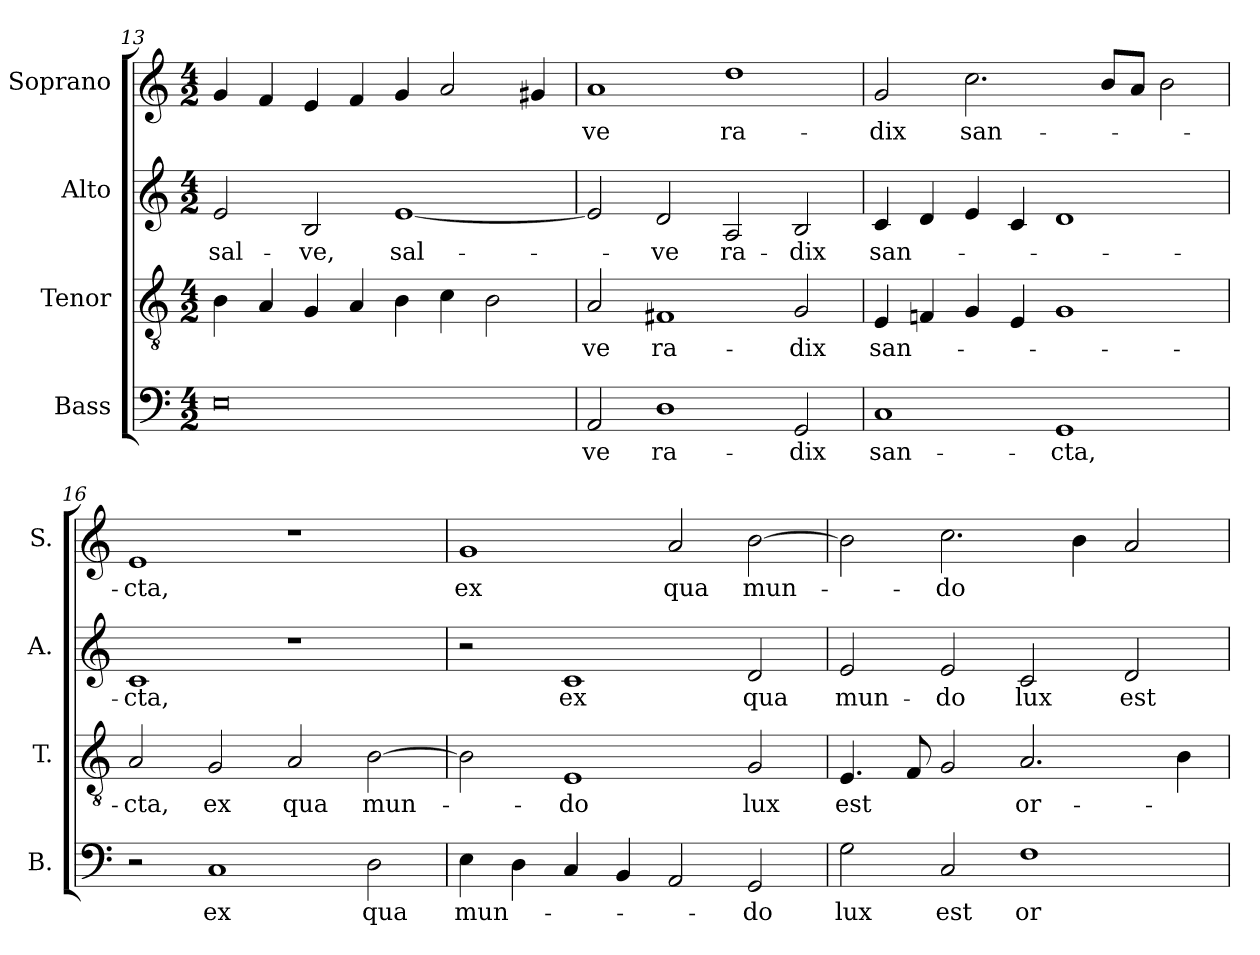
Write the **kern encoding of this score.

**kern	**text	**kern	**text	**kern	**text	**kern	**text
*part4	*part4	*part3	*part3	*part2	*part2	*part1	*part1
*staff4	*staff4	*staff3	*staff3	*staff2	*staff2	*staff1	*staff1
*I"Bass	*	*I"Tenor	*	*I"Alto	*	*I"Soprano	*
*I'B.	*	*I'T.	*	*I'A.	*	*I'S.	*
*clefF4	*	*clefGv2	*	*clefG2	*	*clefG2	*
*	*	*ITrd7c12	*	*	*	*	*
*k[]	*	*k[]	*	*k[]	*	*k[]	*
*C:	*	*C:	*	*C:	*	*C:	*
*M4/2	*	*M4/2	*	*M4/2	*	*M4/2	*
=13	=13	=13	=13	=13	=13	=13	=13
!	!	!	!	!	!LO:LY:b:color=#000000	!	!
0Ei	.	4BBi\	.	2ei/	sal-	4gi/	.
.	.	4AAi/	.	.	.	4fi/	.
!	!	!	!	!	!LO:LY:b:color=#000000	!	!
.	.	4GGi/	.	2Bi/	-ve,	4ei/	.
.	.	4AAi/	.	.	.	4fi/	.
!	!	!	!	!	!LO:LY:b:color=#000000	!	!
.	.	4BBi\	.	[1ei	sal-	4gi/	.
.	.	4Ci\	.	.	.	2ai/	.
.	.	2BBi\	.	.	.	.	.
.	.	.	.	.	.	4g#Xi/	.
=14	=14	=14	=14	=14	=14	=14	=14
!	!LO:LY:b:color=#000000	!	!	!	!	!	!
!	!	!	!LO:LY:b:color=#000000	!	!	!	!
!	!	!	!	!	!	!	!LO:LY:b:color=#000000
2AAi/	-ve	2AAi/	-ve	2ei/]	.	1ai	-ve
!	!LO:LY:b:color=#000000	!	!	!	!	!	!
!	!	!	!LO:LY:b:color=#000000	!	!	!	!
!	!	!	!	!	!LO:LY:b:color=#000000	!	!
1Di	ra-	1FF#Xi	ra-	2di/	-ve	.	.
!	!	!	!	!	!LO:LY:b:color=#000000	!	!
!	!	!	!	!	!	!	!LO:LY:b:color=#000000
.	.	.	.	2Ai/	ra-	1ddi	ra-
!	!LO:LY:b:color=#000000	!	!	!	!	!	!
!	!	!	!LO:LY:b:color=#000000	!	!	!	!
!	!	!	!	!	!LO:LY:b:color=#000000	!	!
2GGi/	-dix	2GGi/	-dix	2Bi/	-dix	.	.
!!LO:LB:g=z
=15	=15	=15	=15	=15	=15	=15	=15
!	!LO:LY:b:color=#000000	!	!	!	!	!	!
!	!	!	!LO:LY:b:color=#000000	!	!	!	!
!	!	!	!	!	!LO:LY:b:color=#000000	!	!
!	!	!	!	!	!	!	!LO:LY:b:color=#000000
1Ci	san-	4EEi/	san-	4ci/	san-	2gi/	-dix
.	.	4FFni/	.	4di/	.	.	.
!	!	!	!	!	!	!	!LO:LY:b:color=#000000
.	.	4GGi/	.	4ei/	.	2.cci\	san-
.	.	4EEi/	.	4ci/	.	.	.
!	!LO:LY:b:color=#000000	!	!	!	!	!	!
1GGi	-cta,	1GGi	.	1di	.	.	.
.	.	.	.	.	.	8bi/L	.
.	.	.	.	.	.	8ai/J	.
.	.	.	.	.	.	2bi\	.
=16	=16	=16	=16	=16	=16	=16	=16
!	!	!	!LO:LY:b:color=#000000	!	!	!	!
!	!	!	!	!	!LO:LY:b:color=#000000	!	!
!	!	!	!	!	!	!	!LO:LY:b:color=#000000
2r	.	2AAi/	-cta,	1ci	-cta,	1ei	-cta,
!	!LO:LY:b:color=#000000	!	!	!	!	!	!
!	!	!	!LO:LY:b:color=#000000	!	!	!	!
1Ci	ex	2GGi/	ex	.	.	.	.
!	!	!	!LO:LY:b:color=#000000	!	!	!	!
.	.	2AAi/	qua	1r	.	1r	.
!	!LO:LY:b:color=#000000	!	!	!	!	!	!
!	!	!	!LO:LY:b:color=#000000	!	!	!	!
2Di\	qua	[2BBi\	mun-	.	.	.	.
=17	=17	=17	=17	=17	=17	=17	=17
!	!LO:LY:b:color=#000000	!	!	!	!	!	!
!	!	!	!	!	!	!	!LO:LY:b:color=#000000
4Ei\	mun-	2BBi\]	.	2r	.	1gi	ex
4Di\	.	.	.	.	.	.	.
!	!	!	!LO:LY:b:color=#000000	!	!	!	!
!	!	!	!	!	!LO:LY:b:color=#000000	!	!
4Ci/	.	1EEi	-do	1ci	ex	.	.
4BBi/	.	.	.	.	.	.	.
!	!	!	!	!	!	!	!LO:LY:b:color=#000000
2AAi/	.	.	.	.	.	2ai/	qua
!	!LO:LY:b:color=#000000	!	!	!	!	!	!
!	!	!	!LO:LY:b:color=#000000	!	!	!	!
!	!	!	!	!	!LO:LY:b:color=#000000	!	!
!	!	!	!	!	!	!	!LO:LY:b:color=#000000
2GGi/	-do	2GGi/	lux	2di/	qua	[2bi\	mun-
=18	=18	=18	=18	=18	=18	=18	=18
!	!LO:LY:b:color=#000000	!	!	!	!	!	!
!	!	!	!LO:LY:b:color=#000000	!	!	!	!
!	!	!	!	!	!LO:LY:b:color=#000000	!	!
2Gi\	lux	4.EEi/	est	2ei/	mun-	2bi\]	.
.	.	8FFi/	.	.	.	.	.
!	!LO:LY:b:color=#000000	!	!	!	!	!	!
!	!	!	!	!	!LO:LY:b:color=#000000	!	!
!	!	!	!	!	!	!	!LO:LY:b:color=#000000
2Ci/	est	2GGi/	.	2ei/	-do	2.cci\	-do
!	!LO:LY:b:color=#000000	!	!	!	!	!	!
!	!	!	!LO:LY:b:color=#000000	!	!	!	!
!	!	!	!	!	!LO:LY:b:color=#000000	!	!
1Fi	or-	2.AAi/	or-	2ci/	lux	.	.
.	.	.	.	.	.	4bi\	.
!	!	!	!	!	!LO:LY:b:color=#000000	!	!
.	.	.	.	2di/	est	2ai/	.
.	.	4BBi\	.	.	.	.	.
=	=	=	=	=	=	=	=
*-	*-	*-	*-	*-	*-	*-	*-
